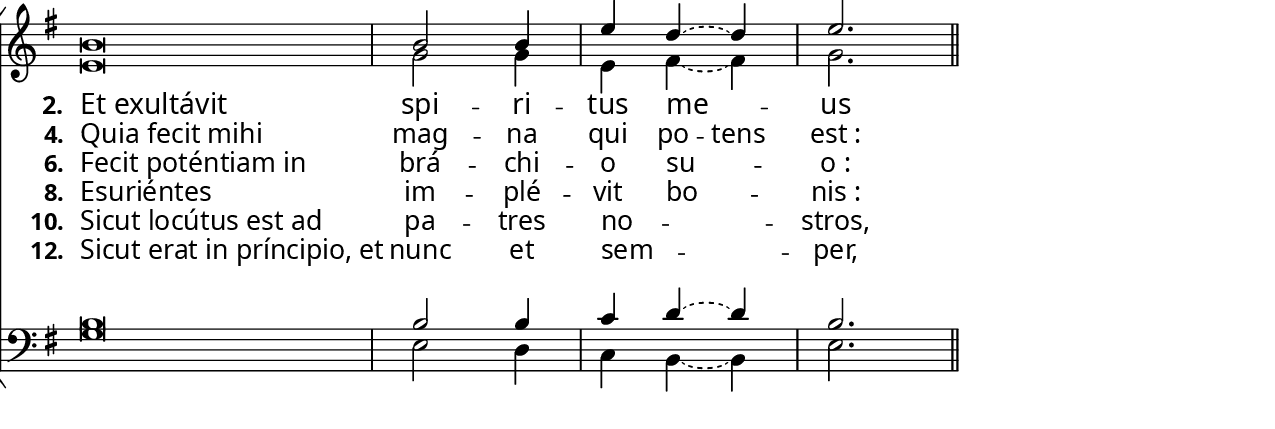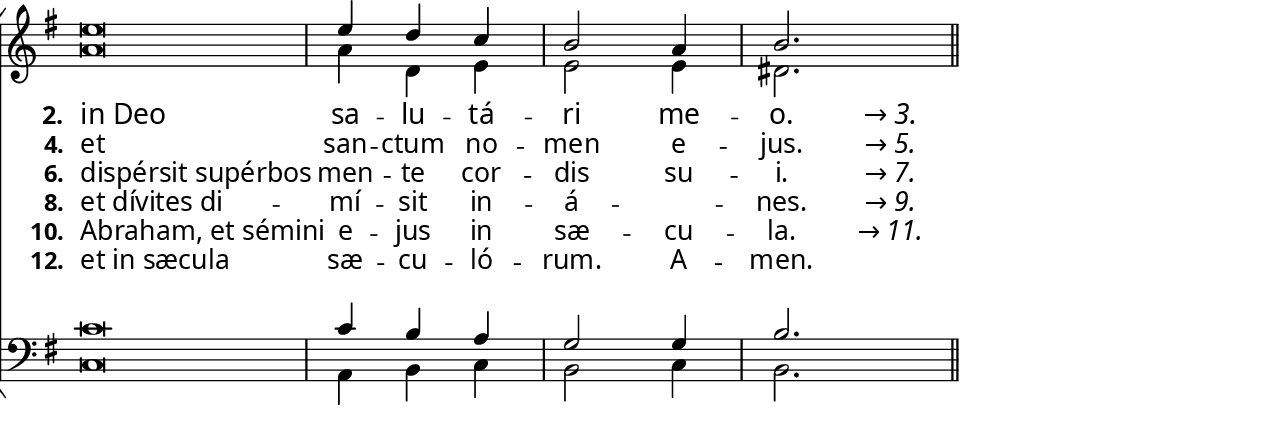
\version "2.18.2"

﻿\header {
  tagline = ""
  composer = "Protodiogenes Lansingensis"
}
\include "lilypond-book-preamble.ly"

#(set-default-paper-size "letter")

stemOn = {
  \revert Staff.Stem #'transparent
  \revert Staff.Flag #'transparent
  \revert Voice.Stem #'length
}

stemOff = {
  \override Staff.Stem #'transparent = ##t
  \override Staff.Flag #'transparent = ##t
  \override Voice.Stem #'length = #0
}

\layout {
}

global = {
  \key g \major
  \time 3/4
}

sopMusic = \relative c'' {
  \cadenzaOn
  b\breve \bar "|" \cadenzaOff
  b2 b4 |
  \set melismaBusyProperties = #'()
  \tieDashed
  e d~ d |
  e2. | \cadenzaOn \bar "||" \break
  e\breve \bar "|" \cadenzaOff
  e4 d c |
  b2 a4 | b2. \bar "||"
}
sopWords = \lyricmode {

}

altoMusic = \relative c' {
  \cadenzaOn
  e\breve \bar "|" \cadenzaOff
  g2 g4 |
  \set melismaBusyProperties = #'()
  \tieDashed
  e fis~ fis |
  g2. | \cadenzaOn \bar "||"
  a\breve \bar "|" \cadenzaOff
  a4 d, e |
  e2 e4 |
  dis2. \bar "||"
}

tenorMusic = \relative c' {
  \cadenzaOn
  b\breve \bar "|" \cadenzaOff
  b2 b4 |
  \set melismaBusyProperties = #'()
  \tieDashed
  c d~ d |
  b2. | \cadenzaOn \bar "||"
  c\breve \bar "|" \cadenzaOff
  c4 b a |
  g2 g4 |
  b2. \bar "||"
}

bassMusic = \relative c'' {
  \cadenzaOn
  g,\breve \bar "|" \cadenzaOff
  e2 d4 |
  \set melismaBusyProperties = #'()
  \tieDashed
  c b~ b |
  e2. | \cadenzaOn \bar "||"
  c\breve \bar "|" \cadenzaOff
  a4 b c |
  b2 c4 |
  b2. \bar "||"
}

hiddenMusic = \relative c'' {
\hideNotes
  \cadenzaOn
  r\breve \bar "|" \cadenzaOff
  r2. |
  r |
  r | \cadenzaOn \bar "||"
  r\breve \bar "|" \cadenzaOff
  r2. |
  r |
  r2 a4\bar "||"
\unHideNotes
}

hiddenWords = \lyricmode {
  \markup\italic"→ 3."
}
hiddenWordsII = \lyricmode {
  \markup\italic"→ 5."
}
hiddenWordsIII = \lyricmode {
  \markup\italic"→ 7."
}
hiddenWordsIV = \lyricmode {
  \markup\italic"→ 9."
}
hiddenWordsV = \lyricmode {
  \markup\italic"→ 11."
}

altoWords = \lyricmode {
%  \override StanzaNumber #'font-name = #"Garamond Premier Pro"
%  \override LyricText #'font-name = #"Garamond Premier Pro"
  \set fontSize = #0.5
  \set stanza = #"2. "
  %\set vocalName = "2. "
  %\set shortVocalName = "2. "
  \once \override LyricText #'self-alignment-X = #LEFT
  Et_exultávit
%  \once \override LyricText #'self-alignment-X = #CENTER
  spi -- ri -- tus me -- _ us 
  \once \override LyricText #'self-alignment-X = #LEFT
  \set stanza = #"2. "
  in_Deo
%  \once \override LyricText #'self-alignment-X = #CENTER
  sa -- lu -- tá -- ri me -- o.
}
altoWordsII = \lyricmode {
%  \override StanzaNumber #'font-name = #"Garamond Premier Pro"
%  \override LyricText #'font-name = #"Garamond Premier Pro"
  \set stanza = #"4. "
  \once \override LyricText #'self-alignment-X = #LEFT
  Quia_fecit_mihi
  \once \override LyricText #'self-alignment-X = #CENTER
  mag -- na qui po -- tens est_:
  \once \override LyricText #'self-alignment-X = #LEFT
  \set stanza = #"4. "
  et
  \once \override LyricText #'self-alignment-X = #CENTER
  san -- ctum no -- men e -- jus.
}
altoWordsIII = \lyricmode {
%  \override StanzaNumber #'font-name = #"Garamond Premier Pro"
%  \override LyricText #'font-name = #"Garamond Premier Pro"
  \set stanza = #"6. "
  \once \override LyricText #'self-alignment-X = #LEFT
  Fecit_poténtiam_in
  \once \override LyricText #'self-alignment-X = #CENTER
  brá -- chi -- o su -- _ o_:
  \once \override LyricText #'self-alignment-X = #LEFT
  \set stanza = #"6. "
  dispérsit_supérbos
  \once \override LyricText #'self-alignment-X = #CENTER
  men -- te cor -- dis su -- i.
}
altoWordsIV = \lyricmode {
%  \override StanzaNumber #'font-name = #"Garamond Premier Pro"
%  \override LyricText #'font-name = #"Garamond Premier Pro"
  \set stanza = #"8. "
  \once \override LyricText #'self-alignment-X = #LEFT
  Esuriéntes
  \once \override LyricText #'self-alignment-X = #CENTER
  im -- plé -- vit bo -- _ nis_:
  \once \override LyricText #'self-alignment-X = #LEFT
  \set stanza = #"8. "
  et_dívites_di --
  \once \override LyricText #'self-alignment-X = #CENTER
  mí -- sit in -- á -- _ nes.
}
altoWordsV = \lyricmode {
%  \override StanzaNumber #'font-name = #"Garamond Premier Pro"
%  \override LyricText #'font-name = #"Garamond Premier Pro"
  \set stanza = #"10. "
  \once \override LyricText #'self-alignment-X = #LEFT
  Sicut_locútus_est_ad
  \once \override LyricText #'self-alignment-X = #CENTER
  pa -- tres no -- _ _ stros,
  \once \override LyricText #'self-alignment-X = #LEFT
  \set stanza = #"10. "
  Abraham,_et_sémini
  \once \override LyricText #'self-alignment-X = #CENTER
  \set ignoreMelismata = ##t
  e -- jus in sæ -- cu -- la.
  \unset ignoreMelismata
}
altoWordsVI = \lyricmode {
%  \override StanzaNumber #'font-name = #"Garamond Premier Pro"
%  \override LyricText #'font-name = #"Garamond Premier Pro"
  \set stanza = #"12. "
  \once \override LyricText #'self-alignment-X = #LEFT
  Sicut_erat_in_príncipio,_et
  \once \override LyricText #'self-alignment-X = #CENTER
  nunc et sem -- _ _ per,
  \once \override LyricText #'self-alignment-X = #LEFT
  \set stanza = #"12. "
  et_in_sæcula
  \once \override LyricText #'self-alignment-X = #CENTER
  sæ -- cu -- ló -- rum. A -- men.
}


\paper {
  %myStaffSize = #19
  myStaffSize = #24
  indent = 0\mm
  %line-width = 7.5\in
  line-width = 8.5\in - 144\pt
  %ragged-right = ##t
  force-assignment = #""
  line-width = #(- line-width (* mm  3.000000))
  #(define fonts
   (make-pango-font-tree "Garamond Premier Pro"
                         "Garamond Premier Pro"
                         "Garamond Premier Pro"
                          (/ myStaffSize 23)))
}

\score {
  \new ChoirStaff <<
    %\new Lyrics = "sopranos"
    \new Staff = "women" <<
      \new Voice = "sopranos"{
        \voiceOne
        << \global \sopMusic >>
      }
      \new Voice = "altos" {
        \voiceTwo
        << \global \altoMusic >>
      }
    >>
    
    \new Lyrics = "altos"
    \new Lyrics = "altosII"
    \new Lyrics = "altosIII"
    \new Lyrics = "altosIV"
    \new Lyrics = "altosV"
    \new Lyrics = "altosVI"
    
    \new Staff = "men" <<
      \clef bass
      \new Voice = "tenor" {
        \voiceOne
        << \global \tenorMusic >>
      }
      \new Voice = "bass" {
        \voiceTwo
        << \global \bassMusic >>
      }
	    \new Voice = "hidden"{
		    \voiceThree
		    << \global \hiddenMusic >>
	    }
    >>
    \context Lyrics = "altos" \lyricsto "sopranos" \altoWords
	\context Lyrics = "altos" \lyricsto "hidden" \hiddenWords
    \context Lyrics = "altosII" \lyricsto "sopranos" \altoWordsII
	\context Lyrics = "altosII" \lyricsto "hidden" \hiddenWordsII
    \context Lyrics = "altosIII" \lyricsto "sopranos" \altoWordsIII
	\context Lyrics = "altosIII" \lyricsto "hidden" \hiddenWordsIII
    \context Lyrics = "altosIV" \lyricsto "sopranos" \altoWordsIV
	\context Lyrics = "altosIV" \lyricsto "hidden" \hiddenWordsIV
    \context Lyrics = "altosV" \lyricsto "sopranos" \altoWordsV
	\context Lyrics = "altosV" \lyricsto "hidden" \hiddenWordsV
    \context Lyrics = "altosVI" \lyricsto "sopranos" \altoWordsVI
  >>
  \layout {
    \context {
      \Staff
      \remove "Time_signature_engraver"
    }
  }
}

